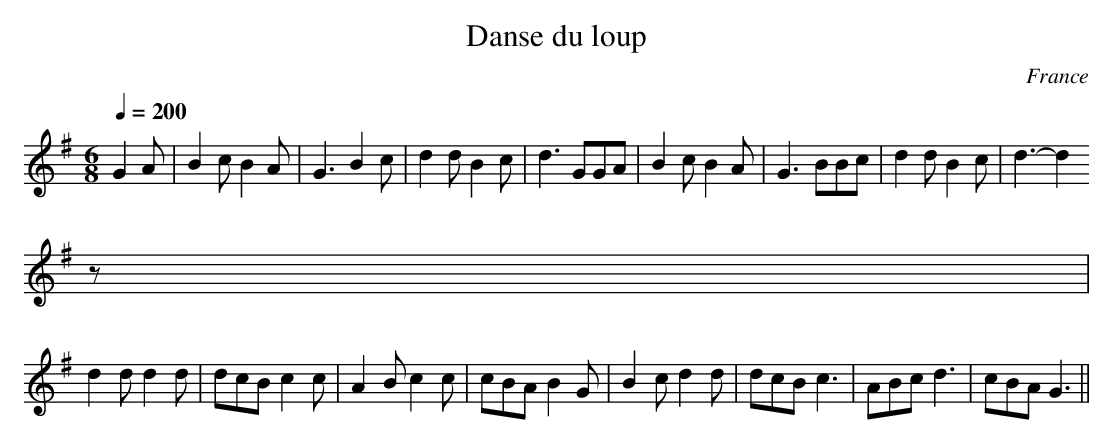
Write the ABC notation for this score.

X:1
T:Danse du loup
O:France
M:6/8
Q:1/4=200
K:G
G2A|B2c B2A|G3 B2c|d2 d B2c|d3 GGA|B2 c B2A|G3 BBc|d2 d B2c|d3-d2
z|
d2 d d2 d|dcB c2c|A2B c2c|cBA B2G|B2c d2d|dcB c3|ABc d3|cBA G3||
